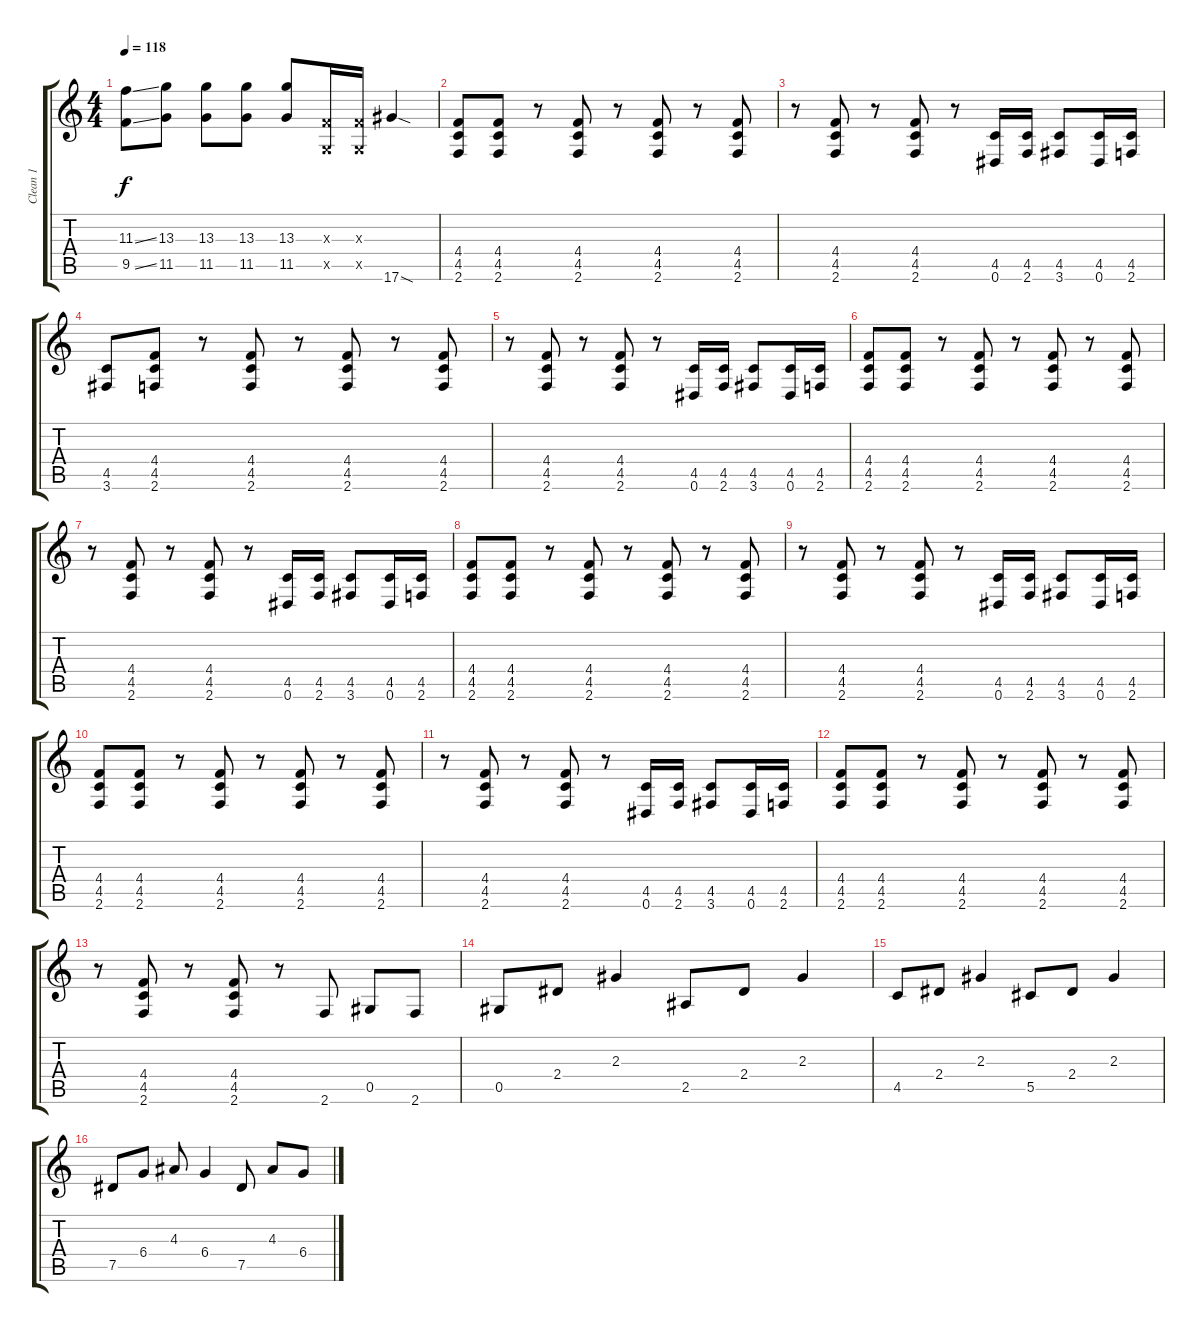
\track ("Clean 1" "Clean 1") {instrument acousticguitarsteel}
\staff {score tabs}
\tuning (Eb4 Bb3 Gb3 Db3 Ab2 Eb2) {hide}
\ts (4 4)
\tempo 118
\clef g2
\ks c
(11.3{ss} 9.5{ss}).8{dy f} (13.3 11.5).8 (13.3 11.5).8 (13.3 11.5).8 (13.3 11.5).8 (-1.3{x} -1.5{x}).16 (-1.3{x} -1.5{x}).16 17.6{sod}.4 |
(4.4 4.5 2.6).8 (4.4 4.5 2.6).8 r.8 (4.4 4.5 2.6).8 r.8 (4.4 4.5 2.6).8 r.8 (4.4 4.5 2.6).8 |
r.8 (4.4 4.5 2.6).8 r.8 (4.4 4.5 2.6).8 r.8 (4.5 0.6).16 (4.5 2.6).16 (4.5 3.6).8 (4.5 0.6).16 (4.5 2.6).16 |
(4.5 3.6).8 (4.4 4.5 2.6).8 r.8 (4.4 4.5 2.6).8 r.8 (4.4 4.5 2.6).8 r.8 (4.4 4.5 2.6).8 |
r.8 (4.4 4.5 2.6).8 r.8 (4.4 4.5 2.6).8 r.8 (4.5 0.6).16 (4.5 2.6).16 (4.5 3.6).8 (4.5 0.6).16 (4.5 2.6).16 |
(4.4 4.5 2.6).8 (4.4 4.5 2.6).8 r.8 (4.4 4.5 2.6).8 r.8 (4.4 4.5 2.6).8 r.8 (4.4 4.5 2.6).8 |
r.8 (4.4 4.5 2.6).8 r.8 (4.4 4.5 2.6).8 r.8 (4.5 0.6).16 (4.5 2.6).16 (4.5 3.6).8 (4.5 0.6).16 (4.5 2.6).16 |
(4.4 4.5 2.6).8 (4.4 4.5 2.6).8 r.8 (4.4 4.5 2.6).8 r.8 (4.4 4.5 2.6).8 r.8 (4.4 4.5 2.6).8 |
r.8 (4.4 4.5 2.6).8 r.8 (4.4 4.5 2.6).8 r.8 (4.5 0.6).16 (4.5 2.6).16 (4.5 3.6).8 (4.5 0.6).16 (4.5 2.6).16 |
(4.4 4.5 2.6).8 (4.4 4.5 2.6).8 r.8 (4.4 4.5 2.6).8 r.8 (4.4 4.5 2.6).8 r.8 (4.4 4.5 2.6).8 |
r.8 (4.4 4.5 2.6).8 r.8 (4.4 4.5 2.6).8 r.8 (4.5 0.6).16 (4.5 2.6).16 (4.5 3.6).8 (4.5 0.6).16 (4.5 2.6).16 |
(4.4 4.5 2.6).8 (4.4 4.5 2.6).8 r.8 (4.4 4.5 2.6).8 r.8 (4.4 4.5 2.6).8 r.8 (4.4 4.5 2.6).8 |
r.8 (4.4 4.5 2.6).8 r.8 (4.4 4.5 2.6).8 r.8 2.6.8 0.5.8 2.6.8 |
0.5.8{instrument acousticguitarsteel} 2.4.8 2.3.4 2.5.8 2.4.8 2.3.4 |
4.5.8 2.4.8 2.3.4 5.5.8 2.4.8 2.3.4 |
7.5.8 6.4.8 4.3.8 6.4.4 7.5.8 4.3.8 6.4.8
